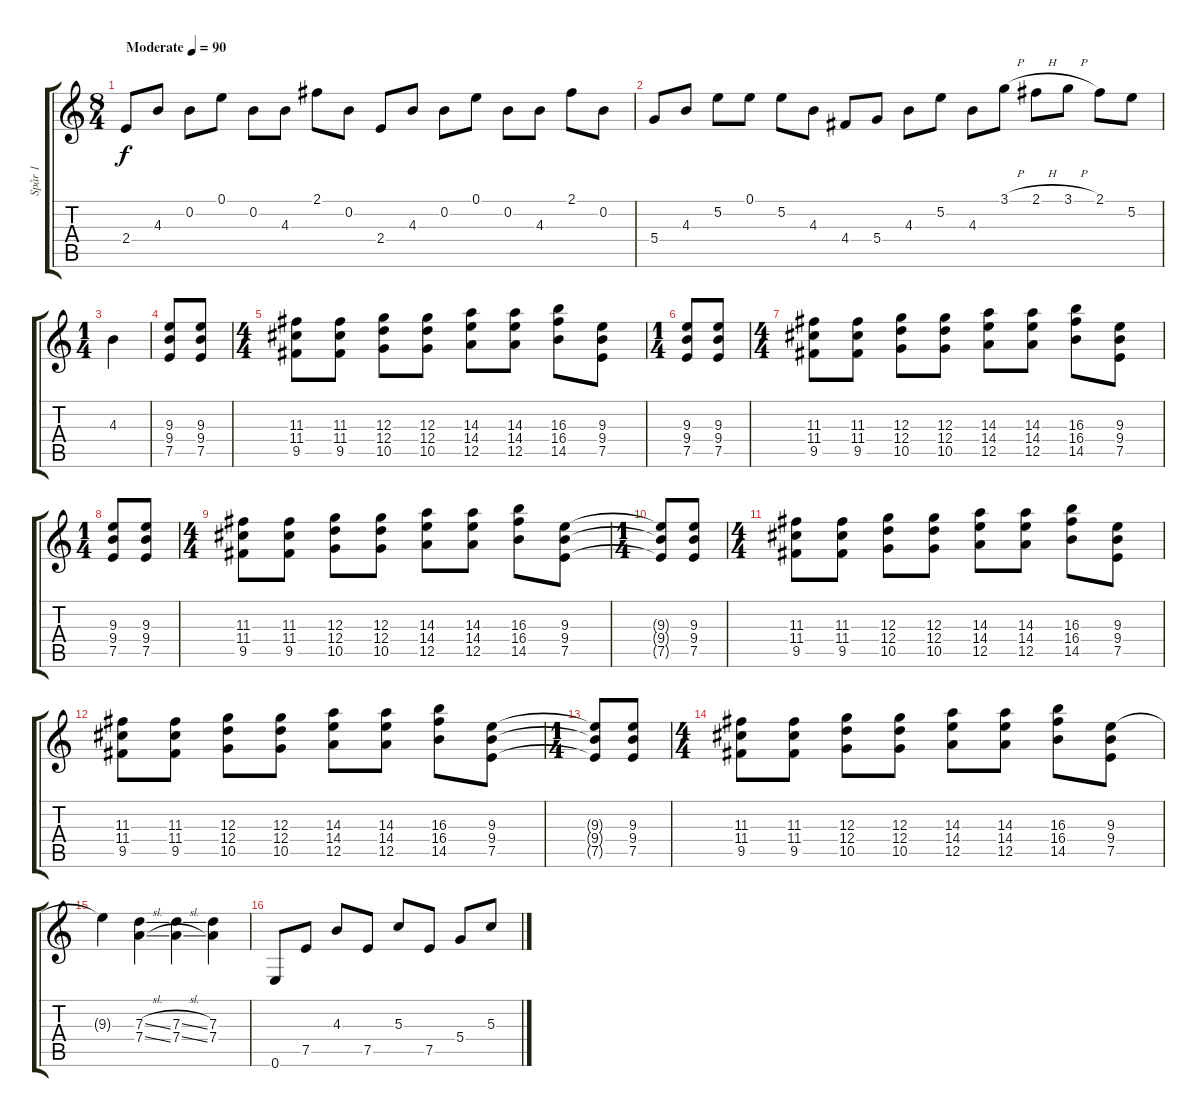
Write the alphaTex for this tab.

\track ("Spår 1" "Spår 1") {instrument electricguitarjazz}
\staff {score tabs}
\tuning (E4 B3 G3 D3 A2 E2) {hide}
\ts (8 4)
\tempo (90 "Moderate")
\clef g2
\ks c
2.4.8{dy f instrument electricguitarjazz} 4.3.8 0.2.8 0.1.8 0.2.8 4.3.8 2.1.8 0.2.8 2.4.8 4.3.8 0.2.8 0.1.8 0.2.8 4.3.8 2.1.8 0.2.8 |
5.4.8 4.3.8 5.2.8 0.1.8 5.2.8 4.3.8 4.4.8 5.4.8 4.3.8 5.2.8 4.3.8 3.1{h}.8 2.1{h}.8 3.1{h}.8 2.1.8 5.2.8 |
\ts (1 4)
4.3.4 |
(9.3 9.4 7.5).8{instrument overdrivenguitar} (9.3 9.4 7.5).8 |
\ts (4 4)
(11.3 11.4 9.5).8 (11.3 11.4 9.5).8 (12.3 12.4 10.5).8 (12.3 12.4 10.5).8 (14.3 14.4 12.5).8 (14.3 14.4 12.5).8 (16.3 16.4 14.5).8 (9.3 9.4 7.5).8 |
\ts (1 4)
(9.3 9.4 7.5).8 (9.3 9.4 7.5).8 |
\ts (4 4)
(11.3 11.4 9.5).8 (11.3 11.4 9.5).8 (12.3 12.4 10.5).8 (12.3 12.4 10.5).8 (14.3 14.4 12.5).8 (14.3 14.4 12.5).8 (16.3 16.4 14.5).8 (9.3 9.4 7.5).8 |
\ts (1 4)
(9.3 9.4 7.5).8 (9.3 9.4 7.5).8 |
\ts (4 4)
(11.3 11.4 9.5).8 (11.3 11.4 9.5).8 (12.3 12.4 10.5).8 (12.3 12.4 10.5).8 (14.3 14.4 12.5).8 (14.3 14.4 12.5).8 (16.3 16.4 14.5).8 (9.3 9.4 7.5).8 |
\ts (1 4)
(9.3{t} 9.4{t} 7.5{t}).8{instrument overdrivenguitar} (9.3 9.4 7.5).8 |
\ts (4 4)
(11.3 11.4 9.5).8 (11.3 11.4 9.5).8 (12.3 12.4 10.5).8 (12.3 12.4 10.5).8 (14.3 14.4 12.5).8 (14.3 14.4 12.5).8 (16.3 16.4 14.5).8 (9.3 9.4 7.5).8 |
(11.3 11.4 9.5).8 (11.3 11.4 9.5).8 (12.3 12.4 10.5).8 (12.3 12.4 10.5).8 (14.3 14.4 12.5).8 (14.3 14.4 12.5).8 (16.3 16.4 14.5).8 (9.3 9.4 7.5).8 |
\ts (1 4)
(9.3{t} 9.4{t} 7.5{t}).8{instrument overdrivenguitar} (9.3 9.4 7.5).8 |
\ts (4 4)
(11.3 11.4 9.5).8 (11.3 11.4 9.5).8 (12.3 12.4 10.5).8 (12.3 12.4 10.5).8 (14.3 14.4 12.5).8 (14.3 14.4 12.5).8 (16.3 16.4 14.5).8 (9.3 9.4 7.5).8 |
9.3{t}.4 (7.3{sl} 7.4{sl}).4 (7.3{sl} 7.4{sl}).4 (7.3 7.4).4 |
0.6.8{instrument electricguitarjazz} 7.5.8 4.3.8 7.5.8 5.3.8 7.5.8 5.4.8 5.3.8
